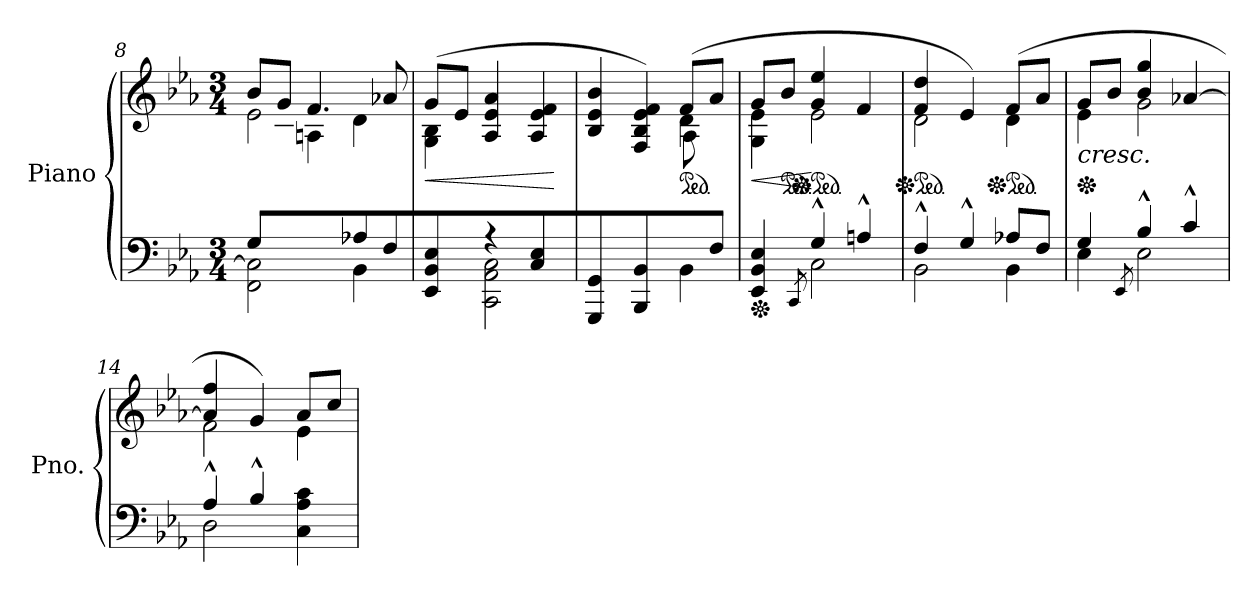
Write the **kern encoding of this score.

**kern	**kern	**dynam
*part1	*part1	*part1
*staff2	*staff1	*staff1/2
*I"Piano	*	*
*I'Pno.	*	*
*clefF4	*clefG2	*
*k[b-e-a-]	*k[b-e-a-]	*
*M3/4	*M3/4	*
=8	=8	=8
*^	*^	*
*	*	*	*^	*
8G/L	2FF\ 2C\]	8b-/L	2e-\	8ryy	.
4.ryy	.	8g/J	.	8B-\J	.
.	.	4.f/	.	4An\	.
8A-X/L	4BB-\	.	4d\	4ryy	.
8F/J	.	8a-X/	.	.	.
*	*	*v	*v	*v	*
!!LO:LB:g=z
=9	=9	=9	=9
!	!	!	!LO:HP:b
*	*	*^	*
4EE-/ 4BB-/ 4E-/	4ryy	(>8g/L	4G\ 4B-\	<
.	.	8e-/J	.	.
4r	2CC\ 2AA-\ 2C\	4A-/ 4e-/ 4a-/	2ryy	.
4C/ 4E-/	.	4A-/ 4e-/ 4f/	.	.
*v	*v	*	*	*
*	*v	*v	*
.	.	[
=10	=10	=10
*^	*^	*
*	*	*	*^	*
4GGG/ 4GG/	2ryy	4B-/ 4e-/ 4b-/	2ryy	2ryy	.
4BBB-/ 4BB-/	.	4F/ 4B-/ 4e-/ 4f/)	.	.	.
*	*	*ped	*	*	*
8ryy	4BB-\	(>8f/L	4d\	8A-\L	.
8F/J	.	8a-/J	.	8ryy	.
*	*	*v	*v	*v	*
=11	=11	=11	=11
*Xped	*	*	*
*	*	*^	*
*	*	*	*^	*
!	!	!	!	!	!LO:HP:b
*	*	*	*v	*v	*
4EE-/ 4BB-/ 4E-/	4ryy	8g/L	4G\ 4e-\	<
*	*	*ped	*	*
.	.	8b-/J	.	.
.	8qCC/	.	.	.
*	*	*Xped	*	*
*	*	*ped	*	*
4G^^/	2C\	4g/ 4ee-/	2e-\	[
4An^^/	.	4f/	.	.
=12	=12	=12	=12	=12
*	*	*Xped	*	*
*	*	*ped	*	*
4F^^/	2BB-\	4f/ 4dd/	2d\	.
4G^^/	.	4e-/)	.	.
*	*	*Xped	*	*
*	*	*ped	*	*
8A-X/L	4BB-\	(>8f/L	4d\	.
8F/J	.	8a-/J	.	.
=13	=13	=13	=13	=13
*	*	*Xped	*	*
!	!	!LO:TX:b:i:t=cresc.	!	!
4G/	4E-\	8g/L	4e-\	.
.	.	8b-/J	.	.
.	8qEE-/	.	.	.
4B-^^/	2E-\	4b-/ 4gg/	2g\	.
4c^^/	.	[4a-X/	.	.
!!LO:LB:g=z	!!
=14	=14	=14	=14	=14
4A-^^/	2D\	4a-/] 4ff/	2f\	.
4B-^^/	.	4g/)	.	.
4C\ 4A-\ 4c\	4ryy	8a-/L	4e-\	.
.	.	8cc/J	.	.
*v	*v	*	*	*
*	*v	*v	*
=	=	=
*-	*-	*-
